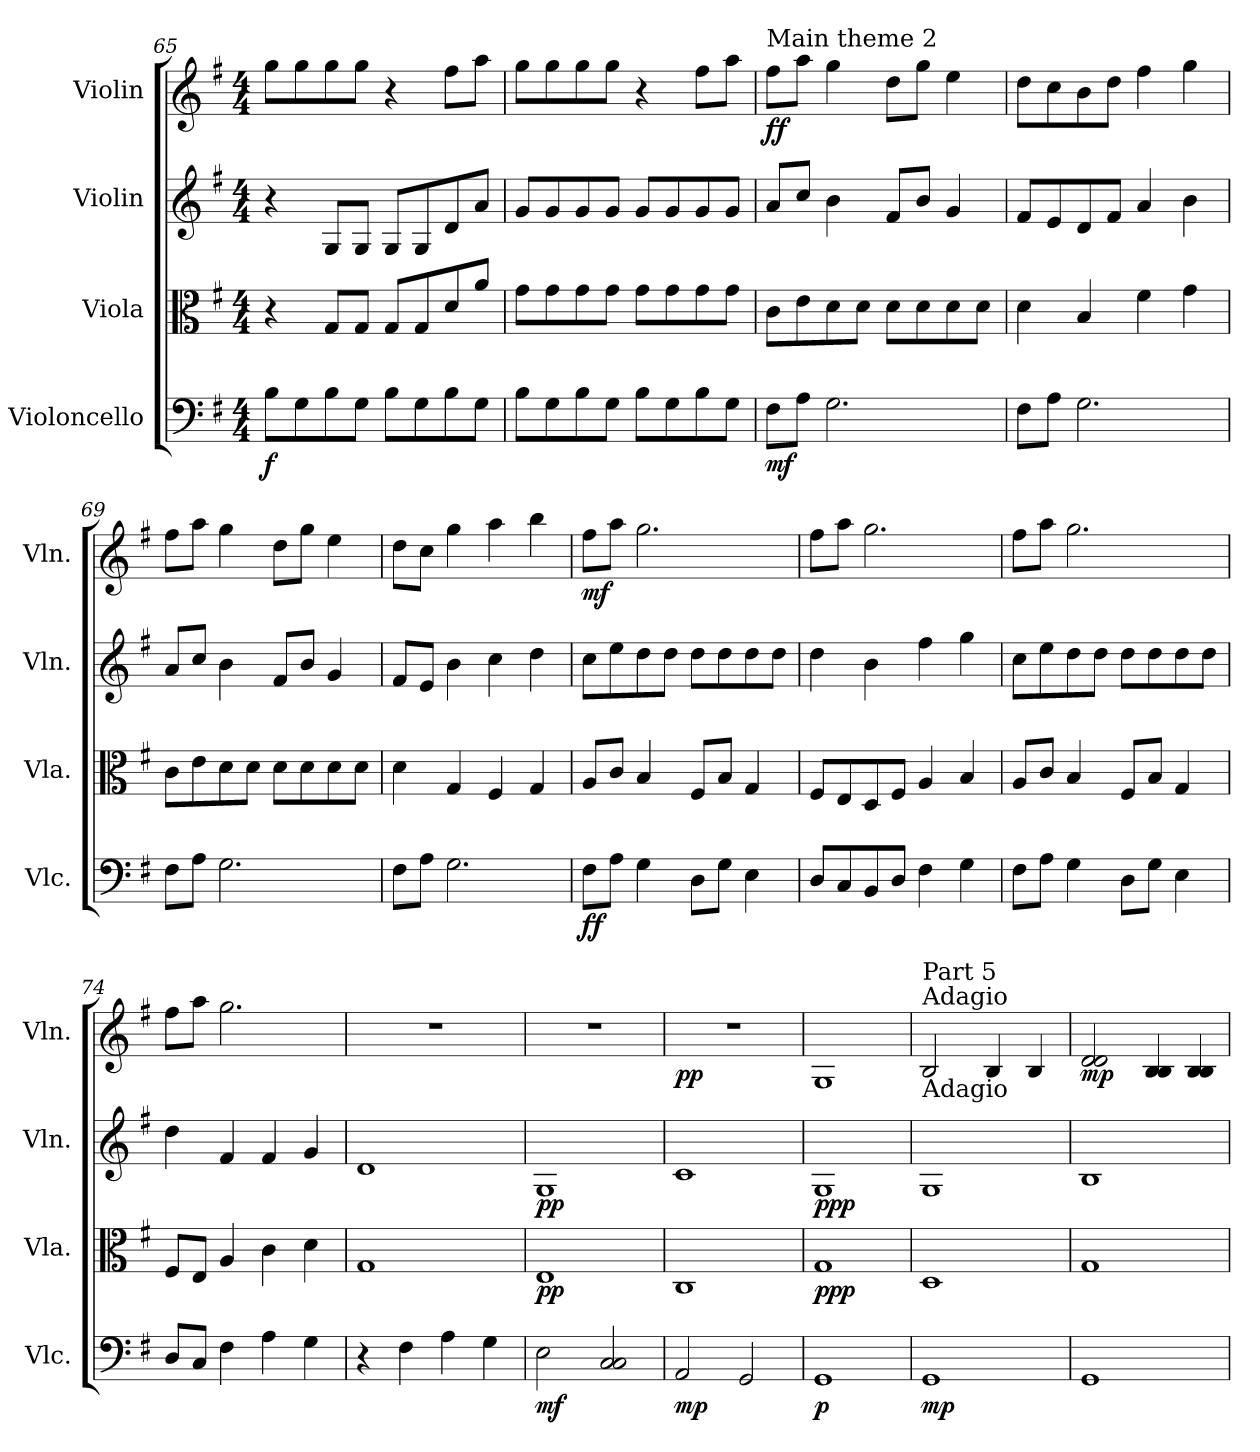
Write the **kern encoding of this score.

**kern	**dynam	**kern	**dynam	**kern	**dynam	**kern	**dynam
*part4	*part4	*part3	*part3	*part2	*part2	*part1	*part1
*staff4	*staff4	*staff3	*staff3	*staff2	*staff2	*staff1	*staff1
*I"Violoncello	*	*I"Viola	*	*I"Violin	*	*I"Violin	*
*I'Vlc.	*	*I'Vla.	*	*I'Vln.	*	*I'Vln.	*
*clefF4	*	*clefC3	*	*clefG2	*	*clefG2	*
*k[f#]	*	*k[f#]	*	*k[f#]	*	*k[f#]	*
*G:	*	*G:	*	*G:	*	*G:	*
*M4/4	*	*M4/4	*	*M4/4	*	*M4/4	*
=65	=65	=65	=65	=65	=65	=65	=65
!	!LO:DY:b	!	!	!	!	!	!
8B\L	f	4r	.	4r	.	8gg\L	.
8G\	.	.	.	.	.	8gg\	.
8B\	.	8G/L	.	8G/L	.	8gg\	.
8G\J	.	8G/J	.	8G/J	.	8gg\J	.
8B\L	.	8G/L	.	8G/L	.	4r	.
8G\	.	8G/	.	8G/	.	.	.
8B\	.	8d/	.	8d/	.	8ff#\L	.
8G\J	.	8a/J	.	8a/J	.	8aa\J	.
=66	=66	=66	=66	=66	=66	=66	=66
8B\L	.	8g\L	.	8g/L	.	8gg\L	.
8G\	.	8g\	.	8g/	.	8gg\	.
8B\	.	8g\	.	8g/	.	8gg\	.
8G\J	.	8g\J	.	8g/J	.	8gg\J	.
8B\L	.	8g\L	.	8g/L	.	4r	.
8G\	.	8g\	.	8g/	.	.	.
8B\	.	8g\	.	8g/	.	8ff#\L	.
8G\J	.	8g\J	.	8g/J	.	8aa\J	.
=67	=67	=67	=67	=67	=67	=67	=67
!	!	!	!	!	!	!LO:TX:a:t=Main theme  2	!
!	!LO:DY:b	!	!	!	!	!	!LO:DY:b
8F#\L	mf	8c\L	.	8a/L	.	8ff#\L	ff
8A\J	.	8e\	.	8cc/J	.	8aa\J	.
2.G\	.	8d\	.	4b\	.	4gg\	.
.	.	8d\J	.	.	.	.	.
.	.	8d\L	.	8f#/L	.	8dd\L	.
.	.	8d\	.	8b/J	.	8gg\J	.
.	.	8d\	.	4g/	.	4ee\	.
.	.	8d\J	.	.	.	.	.
=68	=68	=68	=68	=68	=68	=68	=68
8F#\L	.	4d\	.	8f#/L	.	8dd\L	.
8A\J	.	.	.	8e/	.	8cc\	.
2.G\	.	4B/	.	8d/	.	8b\	.
.	.	.	.	8f#/J	.	8dd\J	.
.	.	4f#\	.	4a/	.	4ff#\	.
.	.	4g\	.	4b\	.	4gg\	.
!!LO:PB:g=z
=69	=69	=69	=69	=69	=69	=69	=69
8F#\L	.	8c\L	.	8a/L	.	8ff#\L	.
8A\J	.	8e\	.	8cc/J	.	8aa\J	.
2.G\	.	8d\	.	4b\	.	4gg\	.
.	.	8d\J	.	.	.	.	.
.	.	8d\L	.	8f#/L	.	8dd\L	.
.	.	8d\	.	8b/J	.	8gg\J	.
.	.	8d\	.	4g/	.	4ee\	.
.	.	8d\J	.	.	.	.	.
=70	=70	=70	=70	=70	=70	=70	=70
8F#\L	.	4d\	.	8f#/L	.	8dd\L	.
8A\J	.	.	.	8e/J	.	8cc\J	.
2.G\	.	4G/	.	4b\	.	4gg\	.
.	.	4F#/	.	4cc\	.	4aa\	.
.	.	4G/	.	4dd\	.	4bb\	.
=71	=71	=71	=71	=71	=71	=71	=71
!	!LO:DY:b	!	!	!	!	!	!LO:DY:b
8F#\L	ff	8A/L	.	8cc\L	.	8ff#\L	mf
8A\J	.	8c/J	.	8ee\	.	8aa\J	.
4G\	.	4B/	.	8dd\	.	2.gg\	.
.	.	.	.	8dd\J	.	.	.
8D\L	.	8F#/L	.	8dd\L	.	.	.
8G\J	.	8B/J	.	8dd\	.	.	.
4E\	.	4G/	.	8dd\	.	.	.
.	.	.	.	8dd\J	.	.	.
=72	=72	=72	=72	=72	=72	=72	=72
8D/L	.	8F#/L	.	4dd\	.	8ff#\L	.
8C/	.	8E/	.	.	.	8aa\J	.
8BB/	.	8D/	.	4b\	.	2.gg\	.
8D/J	.	8F#/J	.	.	.	.	.
4F#\	.	4A/	.	4ff#\	.	.	.
4G\	.	4B/	.	4gg\	.	.	.
=73	=73	=73	=73	=73	=73	=73	=73
8F#\L	.	8A/L	.	8cc\L	.	8ff#\L	.
8A\J	.	8c/J	.	8ee\	.	8aa\J	.
4G\	.	4B/	.	8dd\	.	2.gg\	.
.	.	.	.	8dd\J	.	.	.
8D\L	.	8F#/L	.	8dd\L	.	.	.
8G\J	.	8B/J	.	8dd\	.	.	.
4E\	.	4G/	.	8dd\	.	.	.
.	.	.	.	8dd\J	.	.	.
!!LO:LB:g=z
=74	=74	=74	=74	=74	=74	=74	=74
8D/L	.	8F#/L	.	4dd\	.	8ff#\L	.
8C/J	.	8E/J	.	.	.	8aa\J	.
4F#\	.	4A/	.	4f#/	.	2.gg\	.
4A\	.	4c\	.	4f#/	.	.	.
4G\	.	4d\	.	4g/	.	.	.
=75	=75	=75	=75	=75	=75	=75	=75
!	!LO:DY:b	!	!	!	!	!	!
!	!LO:DY:n=1:b	!	!	!	!	!	!
!	!LO:DY:n=2:b	!	!	!	!	!	!
!	!LO:DY:n=3:b	!	!	!	!	!	!
!	!LO:DY:n=4:b	!	!LO:DY:b	!	!	!	!
!	!	!	!LO:DY:n=1:b	!	!	!	!
!	!	!	!LO:DY:n=2:b	!	!LO:DY:b	!	!
!	!	!	!	!	!LO:DY:n=1:b	!	!
!	!	!	!	!	!LO:DY:n=2:b	!	!
4r	p p mp mf f	1G	pp p mp	1d	pp p mp	1r	.
4F#\	.	.	.	.	.	.	.
4A\	.	.	.	.	.	.	.
4G\	.	.	.	.	.	.	.
=76	=76	=76	=76	=76	=76	=76	=76
!	!LO:DY:b	!	!LO:DY:b	!	!LO:DY:b	!	!
2E\	mf	1E	pp	1G	pp	1r	.
2C/ 2C/	.	.	.	.	.	.	.
=77	=77	=77	=77	=77	=77	=77	=77
!	!LO:DY:b	!	!	!	!	!	!LO:DY:b
2AA/	mp	1C	.	1c	.	1r	pp
2GG/	.	.	.	.	.	.	.
=78	=78	=78	=78	=78	=78	=78	=78
!	!LO:DY:b	!	!LO:DY:b	!	!	!	!
!	!	!	!LO:DY:n=1:b	!	!LO:DY:b	!	!
!	!	!	!	!	!LO:DY:n=1:b	!	!LO:DY:b
!	!	!	!	!	!	!	!LO:DY:n=1:b
1GG	p	1G	pp p	1G	pp p	1G	pp mf
=79	=79	=79	=79	=79	=79	=79	=79
!	!	!	!	!	!	!LO:TX:b:t=Adagio	!
!	!	!	!	!	!	!LO:TX:a:t=Adagio	!
!	!	!	!	!	!	!LO:TX:a:t=Part 5	!
!	!LO:DY:b	!	!LO:DY:b	!	!	!	!
!	!	!	!LO:DY:n=1:b	!	!LO:DY:b	!	!
!	!	!	!	!	!LO:DY:n=1:b	!	!
1GG	mp	1D	p mp	1G	p mp	2B/	.
.	.	.	.	.	.	4B/	.
.	.	.	.	.	.	4B/	.
=80	=80	=80	=80	=80	=80	=80	=80
!	!	!	!	!	!	!	!LO:DY:b
1GG	.	1G	.	1B	.	2d/ 2d/	mp
.	.	.	.	.	.	4B/ 4B/	.
.	.	.	.	.	.	4B/ 4B/	.
=	=	=	=	=	=	=	=
*-	*-	*-	*-	*-	*-	*-	*-
